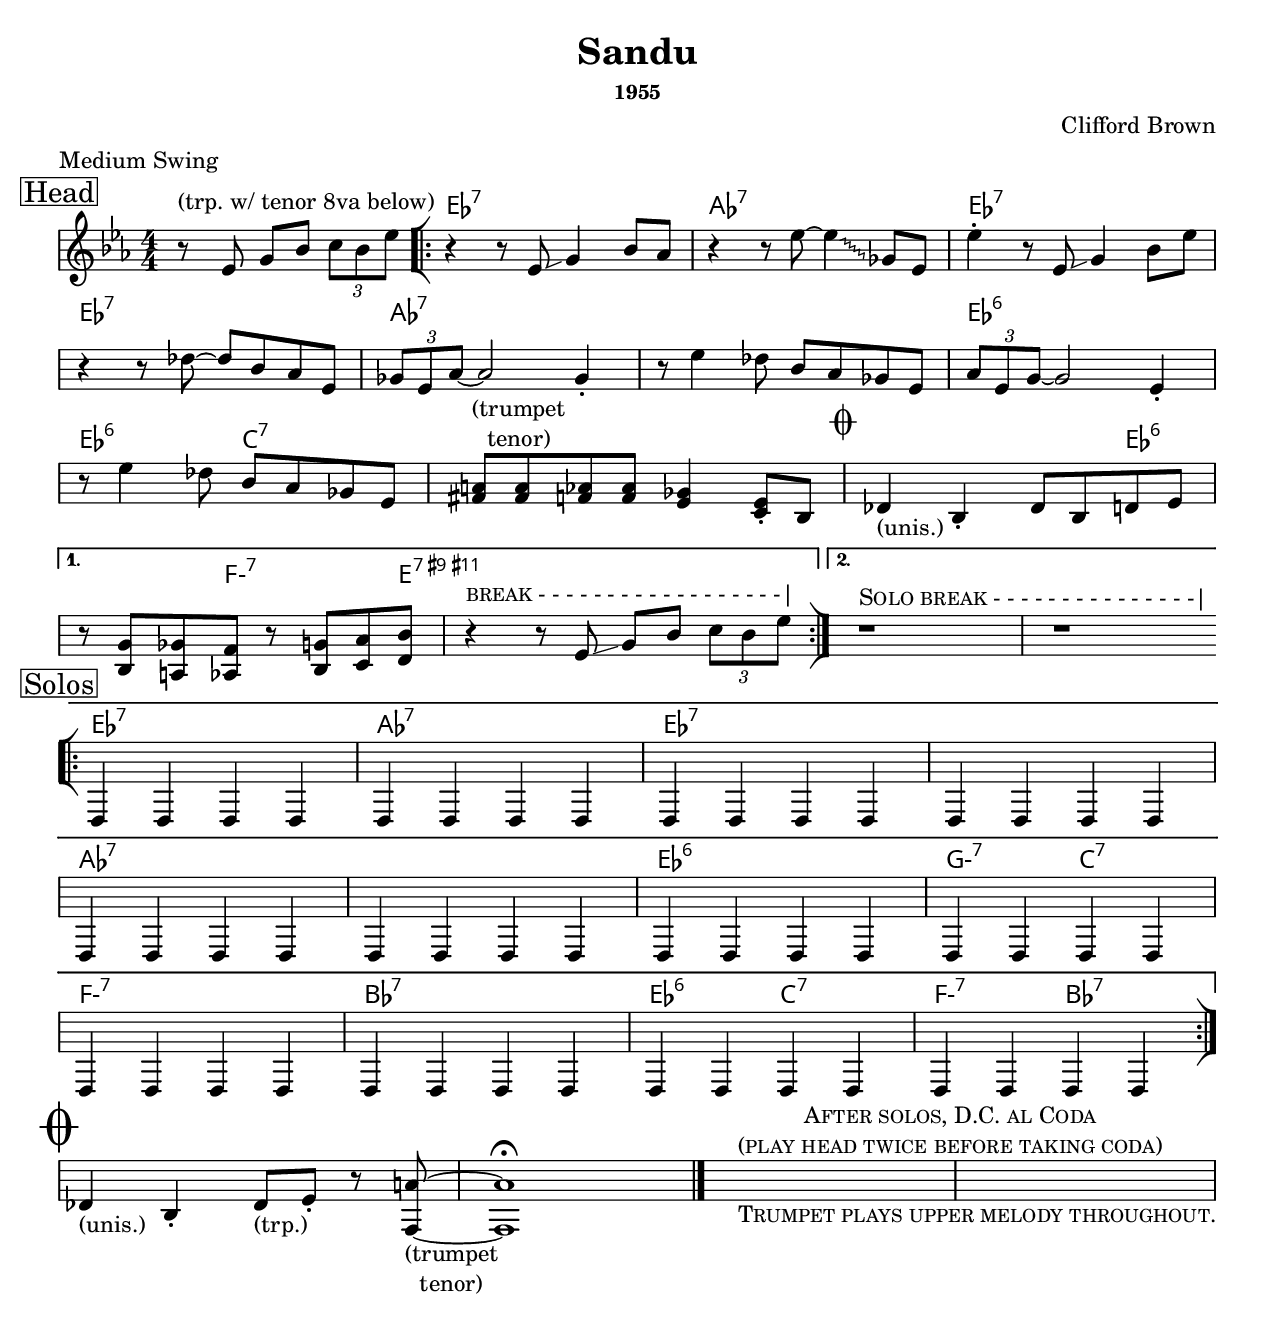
\version "2.22.1"

\include "../includes/globals.ily"
\include "../includes/chords.ily"
\include "../includes/symbols.ily"

\header {
  title = "Sandu"
  composer = "Clifford Brown"
  subsubtitle = "1955"
  meter = "Medium Swing"
}

\score {
  <<
    \new ChordNames="Chords" {
      \transpose c c {
        \chordmode {
          \set chordNameExceptions = #jazzChordExceptions
          \set chordChanges = ##t

          \boxMark "Head"
          \partial 2. s2. |
          \repeat volta 2 {
            ees1:7 | aes1:7 | ees1:7 |
            ees1:7 | aes1:7 | aes1:7 | ees1:6 |
            ees2:6 c2:7 | c1:7 | c2.:7 ees4:6 |


          } \alternative {
            {
              s4 s8 f8:m7 s4 s8 e8:7.9+.11+ | s1 |
            }
            {
              ees1:6 | ees1:6

              \boxMark "Solos"
              ees1:7 | aes1:7 | ees1:7 | ees1:7 |
              aes1:7 | aes1:7 | ees1:6 | g2:m7 c2:7 |
              f1:m7 | bes1:7 | ees2:6 c2:7 | f2:m7 bes2:7 |
            }
          }
        }
      }
    }

  \new Voice="Voice" {
    \transpose c c {
      \key ees \major
      \time 4/4
      \numericTimeSignature

      \partial 2. r8^\markup{"(trp. w/ tenor 8va below)"}
        ees'8 g'8 bes'8 \tuplet 3/2 { c''8 bes'8 ees''8 } |

      \repeat volta 2 {
        \voltaStartBar
        r4 r8 ees'8\glissando g'4 bes'8 aes'8 |

        \override Glissando.style = #'zigzag
        r4 r8 ees''8~ ees''4\glissando ges'8 ees'8 |
        \override Glissando.style = #'default

        ees''4-. r8 ees'8\glissando g'4 bes'8 ees''8 | \endLine

        r4 r8\glissando des''8~ des''8 bes'8 aes'8 ees'8 |
        \tuplet 3/2 { ges'8 ees'8 aes'8~ } aes'2 ges'4-. |

        r8 ees''4 des''8 bes'8 aes'8 ges'8 ees'8 |
        \tuplet 3/2 { aes'8 ees'8 g'8~ } g'2 ees'4-. | \endLine

        r8\glissando ees''4 des''8 bes'8 aes'8 ges'8 ees'8 |
        <fis' a'>8^\markup{\center-column{"(trumpet" "tenor)"}}
          <fis' a'>8 <f' aes'>8 <f' aes'>8 <ees' ges'>4 <c' ees'>8-. bes8

        \mark \markup { \musicglyph #"scripts.coda" }
        des'4_\markup{"(unis.)"} bes4-. des'8 bes8 d'8 ees'8 | \endLine
      } \alternative {
        {
          r8 <bes g'>8 <a ges'>8 <aes f'>8 r8 <bes g'>8 <c' aes'>8 <d' bes'>8 |
          r4^\markup{\caps{ "break" "- - - - - - - - - - - - - - - - - -|" }}
            r8 ees' \glissando g'8 bes'8 \tuplet 3/2 { c''8 bes'8 ees''8 }
          | \voltaEndBar
        }
        {
          r1^\markup{\caps{ "Solo break" "- - - - - - - - - - - - - - -|" }} |
          r1 | \endLine
        }
      }

      \voltaStartBar
      \new ImproVoice {
        \repeat unfold 4 { d4 d4 d4 d4 | } \endLine
        \repeat unfold 4 { d4 d4 d4 d4 | } \endLine
        \repeat unfold 3 { d4 d4 d4 d4 | }
        d4 d4 d4 d4 | \endLine
      }
      \voltaEndBar

      \once \override Score.RehearsalMark.font-size = #5
      \mark \markup { \musicglyph #"scripts.coda" }

      des'4_\markup{"(unis.)"} bes4-.
        des'8_\markup{"(trp.)"} ees'8-.
        r8 <f a'>8~_\markup{\center-column{"(trumpet" "tenor)"}} |
      <f a'>1\fermata
      \songEndBar
      s1^\markup{\center-column{\caps{"After solos, D.C. al Coda" "(play head twice before taking coda)"}}}_\markup{\caps{"Trumpet plays upper melody throughout."}}
      s1
    }
  }

  \new Lyrics="Lyrics" \lyricsto "Voice" {
    \lyricmode {
    }
  }

 >>
}
